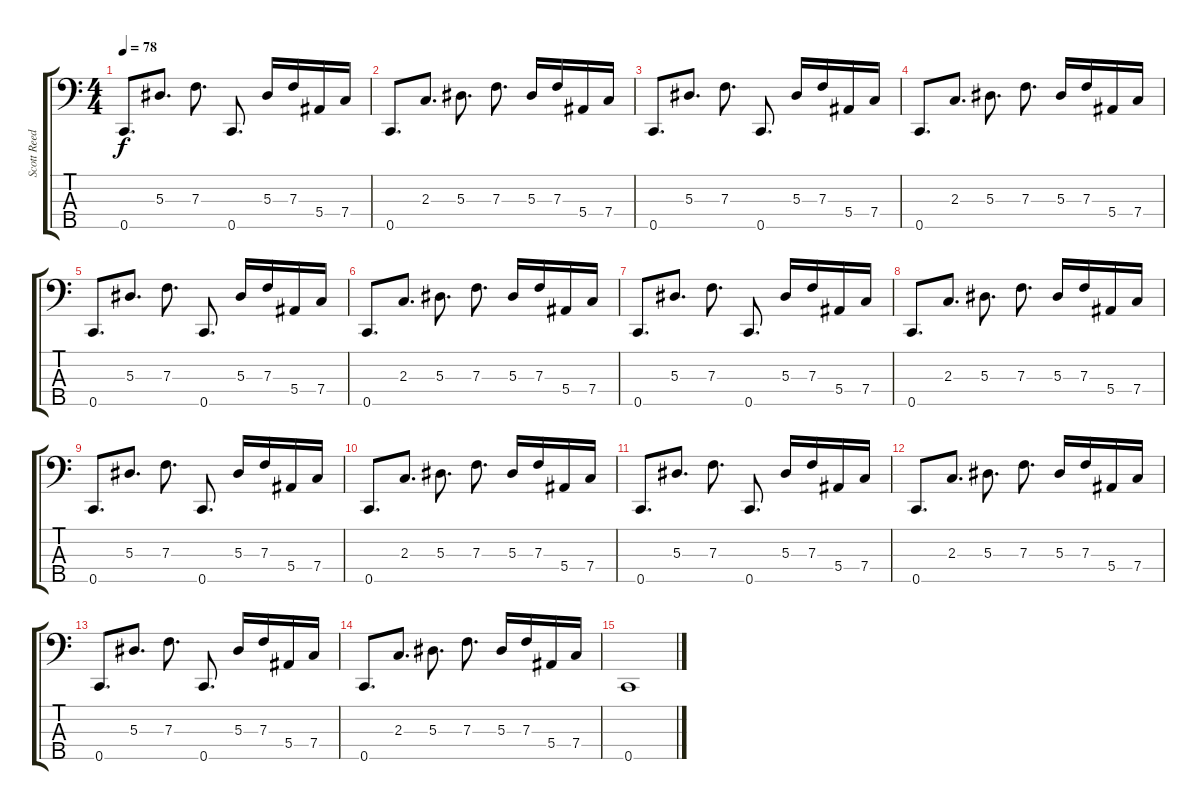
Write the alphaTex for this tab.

\track ("Scott Reeder" "Scott Reed") {instrument electricbassfinger}
\staff {score tabs}
\tuning (Ab2 Eb2 Bb1 F1 C1) {hide}
\ts (4 4)
\tempo 78
\clef f4
\ks c
0.5.8{d dy f} 5.3.8{d} 7.3.8{d} 0.5.8{d} 5.3.16 7.3.16 5.4.16 7.4.16 |
0.5.8{d} 2.3.8{d} 5.3.8{d} 7.3.8{d} 5.3.16 7.3.16 5.4.16 7.4.16 |
0.5.8{d} 5.3.8{d} 7.3.8{d} 0.5.8{d} 5.3.16 7.3.16 5.4.16 7.4.16 |
0.5.8{d} 2.3.8{d} 5.3.8{d} 7.3.8{d} 5.3.16 7.3.16 5.4.16 7.4.16 |
0.5.8{d} 5.3.8{d} 7.3.8{d} 0.5.8{d} 5.3.16 7.3.16 5.4.16 7.4.16 |
0.5.8{d} 2.3.8{d} 5.3.8{d} 7.3.8{d} 5.3.16 7.3.16 5.4.16 7.4.16 |
0.5.8{d} 5.3.8{d} 7.3.8{d} 0.5.8{d} 5.3.16 7.3.16 5.4.16 7.4.16 |
0.5.8{d} 2.3.8{d} 5.3.8{d} 7.3.8{d} 5.3.16 7.3.16 5.4.16 7.4.16 |
0.5.8{d} 5.3.8{d} 7.3.8{d} 0.5.8{d} 5.3.16 7.3.16 5.4.16 7.4.16 |
0.5.8{d} 2.3.8{d} 5.3.8{d} 7.3.8{d} 5.3.16 7.3.16 5.4.16 7.4.16 |
0.5.8{d} 5.3.8{d} 7.3.8{d} 0.5.8{d} 5.3.16 7.3.16 5.4.16 7.4.16 |
0.5.8{d} 2.3.8{d} 5.3.8{d} 7.3.8{d} 5.3.16 7.3.16 5.4.16 7.4.16 |
0.5.8{d} 5.3.8{d} 7.3.8{d} 0.5.8{d} 5.3.16 7.3.16 5.4.16 7.4.16 |
0.5.8{d} 2.3.8{d} 5.3.8{d} 7.3.8{d} 5.3.16 7.3.16 5.4.16 7.4.16 |
0.5.1
